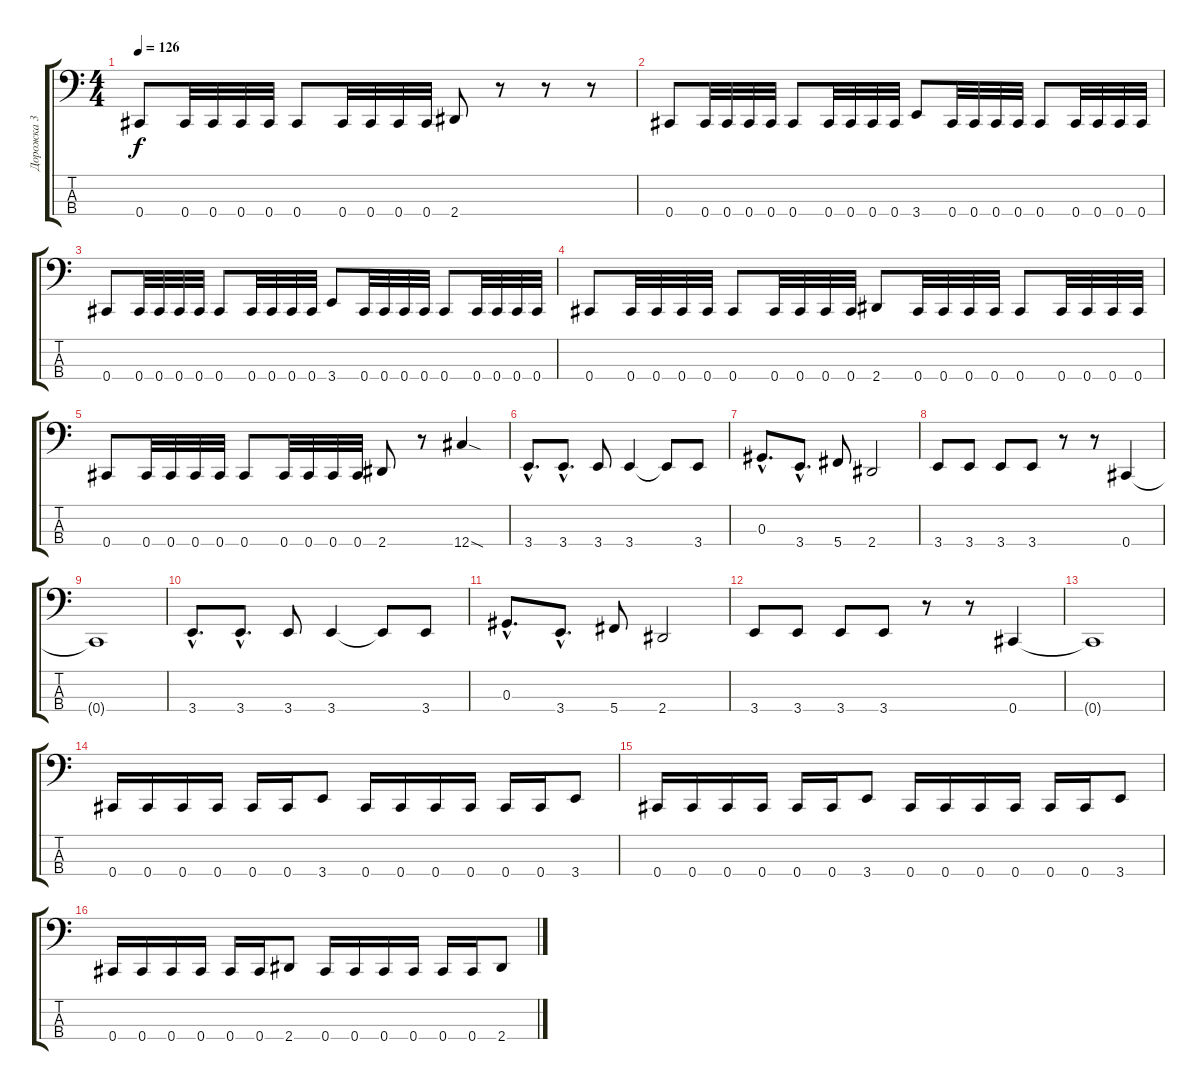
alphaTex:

\track ("Дорожка 3" "Дорожка 3") {instrument electricbasspick}
\staff {score tabs}
\tuning (Gb2 Db2 Ab1 Db1) {hide}
\ts (4 4)
\tempo 126
\clef f4
\ks c
0.4.8{dy f} 0.4.32 0.4.32 0.4.32 0.4.32 0.4.8 0.4.32 0.4.32 0.4.32 0.4.32 2.4.8 r.8 r.8 r.8 |
0.4.8 0.4.32 0.4.32 0.4.32 0.4.32 0.4.8 0.4.32 0.4.32 0.4.32 0.4.32 3.4.8 0.4.32 0.4.32 0.4.32 0.4.32 0.4.8 0.4.32 0.4.32 0.4.32 0.4.32 |
0.4.8 0.4.32 0.4.32 0.4.32 0.4.32 0.4.8 0.4.32 0.4.32 0.4.32 0.4.32 3.4.8 0.4.32 0.4.32 0.4.32 0.4.32 0.4.8 0.4.32 0.4.32 0.4.32 0.4.32 |
0.4.8 0.4.32 0.4.32 0.4.32 0.4.32 0.4.8 0.4.32 0.4.32 0.4.32 0.4.32 2.4.8 0.4.32 0.4.32 0.4.32 0.4.32 0.4.8 0.4.32 0.4.32 0.4.32 0.4.32 |
0.4.8 0.4.32 0.4.32 0.4.32 0.4.32 0.4.8 0.4.32 0.4.32 0.4.32 0.4.32 2.4.8 r.8 12.4{sod}.4 |
3.4{hac}.8{d} 3.4{hac}.8{d} 3.4.8 3.4.4 3.4{t}.8 3.4.8 |
0.3{hac}.8{d} 3.4{hac}.8{d} 5.4.8 2.4.2 |
3.4.8 3.4.8 3.4.8 3.4.8 r.8 r.8 0.4.4 |
0.4{t}.1 |
3.4{hac}.8{d} 3.4{hac}.8{d} 3.4.8 3.4.4 3.4{t}.8 3.4.8 |
0.3{hac}.8{d} 3.4{hac}.8{d} 5.4.8 2.4.2 |
3.4.8 3.4.8 3.4.8 3.4.8 r.8 r.8 0.4.4 |
0.4{t}.1 |
0.4.16 0.4.16 0.4.16 0.4.16 0.4.16 0.4.16 3.4.8 0.4.16 0.4.16 0.4.16 0.4.16 0.4.16 0.4.16 3.4.8 |
0.4.16 0.4.16 0.4.16 0.4.16 0.4.16 0.4.16 3.4.8 0.4.16 0.4.16 0.4.16 0.4.16 0.4.16 0.4.16 3.4.8 |
0.4.16 0.4.16 0.4.16 0.4.16 0.4.16 0.4.16 2.4.8 0.4.16 0.4.16 0.4.16 0.4.16 0.4.16 0.4.16 2.4.8
